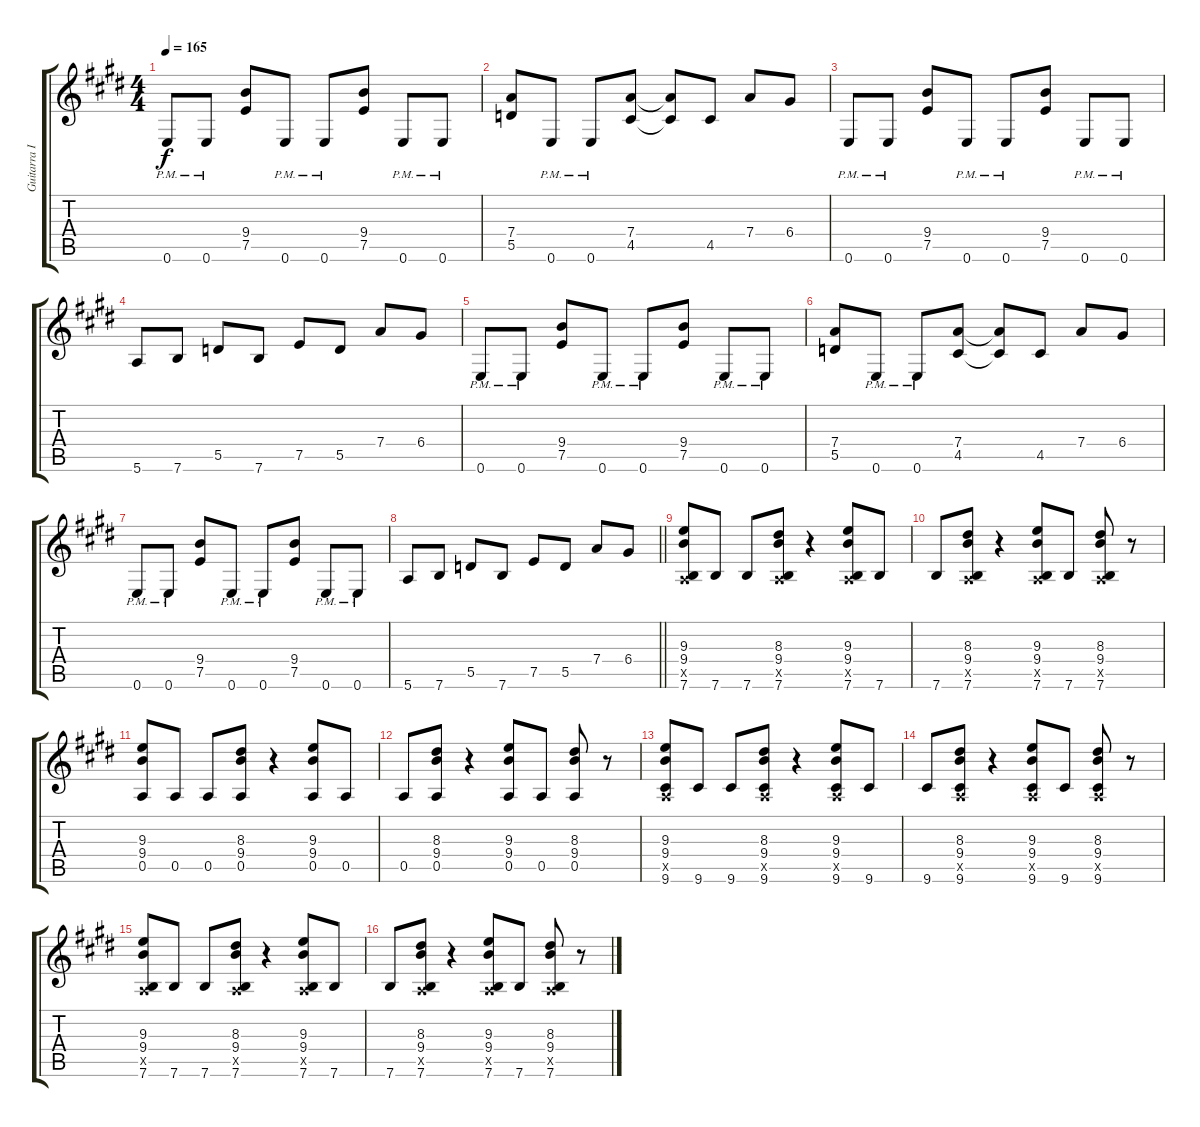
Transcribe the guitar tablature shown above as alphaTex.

\track ("Guitarra I" "Guitarra I") {instrument overdrivenguitar}
\staff {score tabs}
\tuning (E4 B3 G3 D3 A2 E2) {hide}
\ts (4 4)
\tempo 165
\clef g2
\ks e
0.6{pm}.8{dy f} 0.6{pm}.8 (9.4 7.5).8 0.6{pm}.8 0.6{pm}.8 (9.4 7.5).8 0.6{pm}.8 0.6{pm}.8 |
(7.4 5.5).8 0.6{pm}.8 0.6{pm}.8 (7.4 4.5).8 (7.4{t} 4.5{t}).8 4.5.8 7.4.8 6.4.8 |
0.6{pm}.8 0.6{pm}.8 (9.4 7.5).8 0.6{pm}.8 0.6{pm}.8 (9.4 7.5).8 0.6{pm}.8 0.6{pm}.8 |
5.6.8 7.6.8 5.5.8 7.6.8 7.5.8 5.5.8 7.4.8 6.4.8 |
0.6{pm}.8 0.6{pm}.8 (9.4 7.5).8 0.6{pm}.8 0.6{pm}.8 (9.4 7.5).8 0.6{pm}.8 0.6{pm}.8 |
(7.4 5.5).8 0.6{pm}.8 0.6{pm}.8 (7.4 4.5).8 (7.4{t} 4.5{t}).8 4.5.8 7.4.8 6.4.8 |
0.6{pm}.8 0.6{pm}.8 (9.4 7.5).8 0.6{pm}.8 0.6{pm}.8 (9.4 7.5).8 0.6{pm}.8 0.6{pm}.8 |
\barLineRight lightlight
5.6.8 7.6.8 5.5.8 7.6.8 7.5.8 5.5.8 7.4.8 6.4.8 |
(9.3 9.4 0.5{x} 7.6).8 7.6.8 7.6.8 (8.3 9.4 0.5{x} 7.6).8 r.4 (9.3 9.4 0.5{x} 7.6).8 7.6.8 |
7.6.8 (8.3 9.4 0.5{x} 7.6).8 r.4 (9.3 9.4 0.5{x} 7.6).8 7.6.8 (8.3 9.4 0.5{x} 7.6).8 r.8 |
(9.3 9.4 0.5).8 0.5.8 0.5.8 (8.3 9.4 0.5).8 r.4 (9.3 9.4 0.5).8 0.5.8 |
0.5.8 (8.3 9.4 0.5).8 r.4 (9.3 9.4 0.5).8 0.5.8 (8.3 9.4 0.5).8 r.8 |
(9.3 9.4 0.5{x} 9.6).8 9.6.8 9.6.8 (8.3 9.4 0.5{x} 9.6).8 r.4 (9.3 9.4 0.5{x} 9.6).8 9.6.8 |
9.6.8 (8.3 9.4 0.5{x} 9.6).8 r.4 (9.3 9.4 0.5{x} 9.6).8 9.6.8 (8.3 9.4 0.5{x} 9.6).8 r.8 |
(9.3 9.4 0.5{x} 7.6).8 7.6.8 7.6.8 (8.3 9.4 0.5{x} 7.6).8 r.4 (9.3 9.4 0.5{x} 7.6).8 7.6.8 |
7.6.8 (8.3 9.4 0.5{x} 7.6).8 r.4 (9.3 9.4 0.5{x} 7.6).8 7.6.8 (8.3 9.4 0.5{x} 7.6).8 r.8
